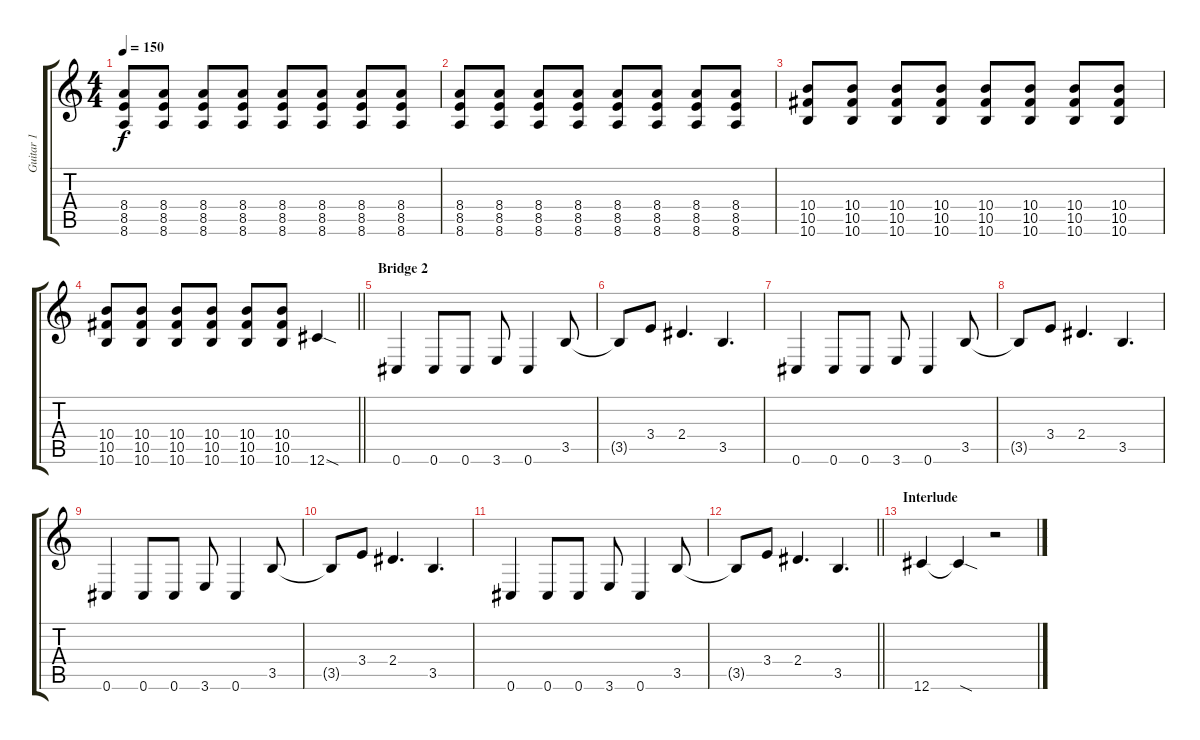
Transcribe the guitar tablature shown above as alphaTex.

\track ("Guitar 1" "Guitar 1") {instrument overdrivenguitar}
\staff {score tabs}
\tuning (Eb4 Bb3 Gb3 Db3 Ab2 Db2) {hide}
\ts (4 4)
\tempo 150
\clef g2
\ks c
(8.4 8.5 8.6).8{dy f} (8.4 8.5 8.6).8 (8.4 8.5 8.6).8 (8.4 8.5 8.6).8 (8.4 8.5 8.6).8 (8.4 8.5 8.6).8 (8.4 8.5 8.6).8 (8.4 8.5 8.6).8 |
(8.4 8.5 8.6).8 (8.4 8.5 8.6).8 (8.4 8.5 8.6).8 (8.4 8.5 8.6).8 (8.4 8.5 8.6).8 (8.4 8.5 8.6).8 (8.4 8.5 8.6).8 (8.4 8.5 8.6).8 |
(10.4 10.5 10.6).8 (10.4 10.5 10.6).8 (10.4 10.5 10.6).8 (10.4 10.5 10.6).8 (10.4 10.5 10.6).8 (10.4 10.5 10.6).8 (10.4 10.5 10.6).8 (10.4 10.5 10.6).8 |
\barLineRight lightlight
(10.4 10.5 10.6).8 (10.4 10.5 10.6).8 (10.4 10.5 10.6).8 (10.4 10.5 10.6).8 (10.4 10.5 10.6).8 (10.4 10.5 10.6).8 12.6{sod}.4 |
\section ("" "Bridge 2")
0.6.4 0.6.8 0.6.8 3.6.8 0.6.4 3.5.8 |
3.5{t}.8 3.4.8 2.4.4{d} 3.5.4{d} |
0.6.4 0.6.8 0.6.8 3.6.8 0.6.4 3.5.8 |
3.5{t}.8 3.4.8 2.4.4{d} 3.5.4{d} |
0.6.4 0.6.8 0.6.8 3.6.8 0.6.4 3.5.8 |
3.5{t}.8 3.4.8 2.4.4{d} 3.5.4{d} |
0.6.4 0.6.8 0.6.8 3.6.8 0.6.4 3.5.8 |
\barLineRight lightlight
3.5{t}.8 3.4.8 2.4.4{d} 3.5.4{d} |
\section ("" "Interlude")
12.6.4 12.6{sod t}.4 r.2
